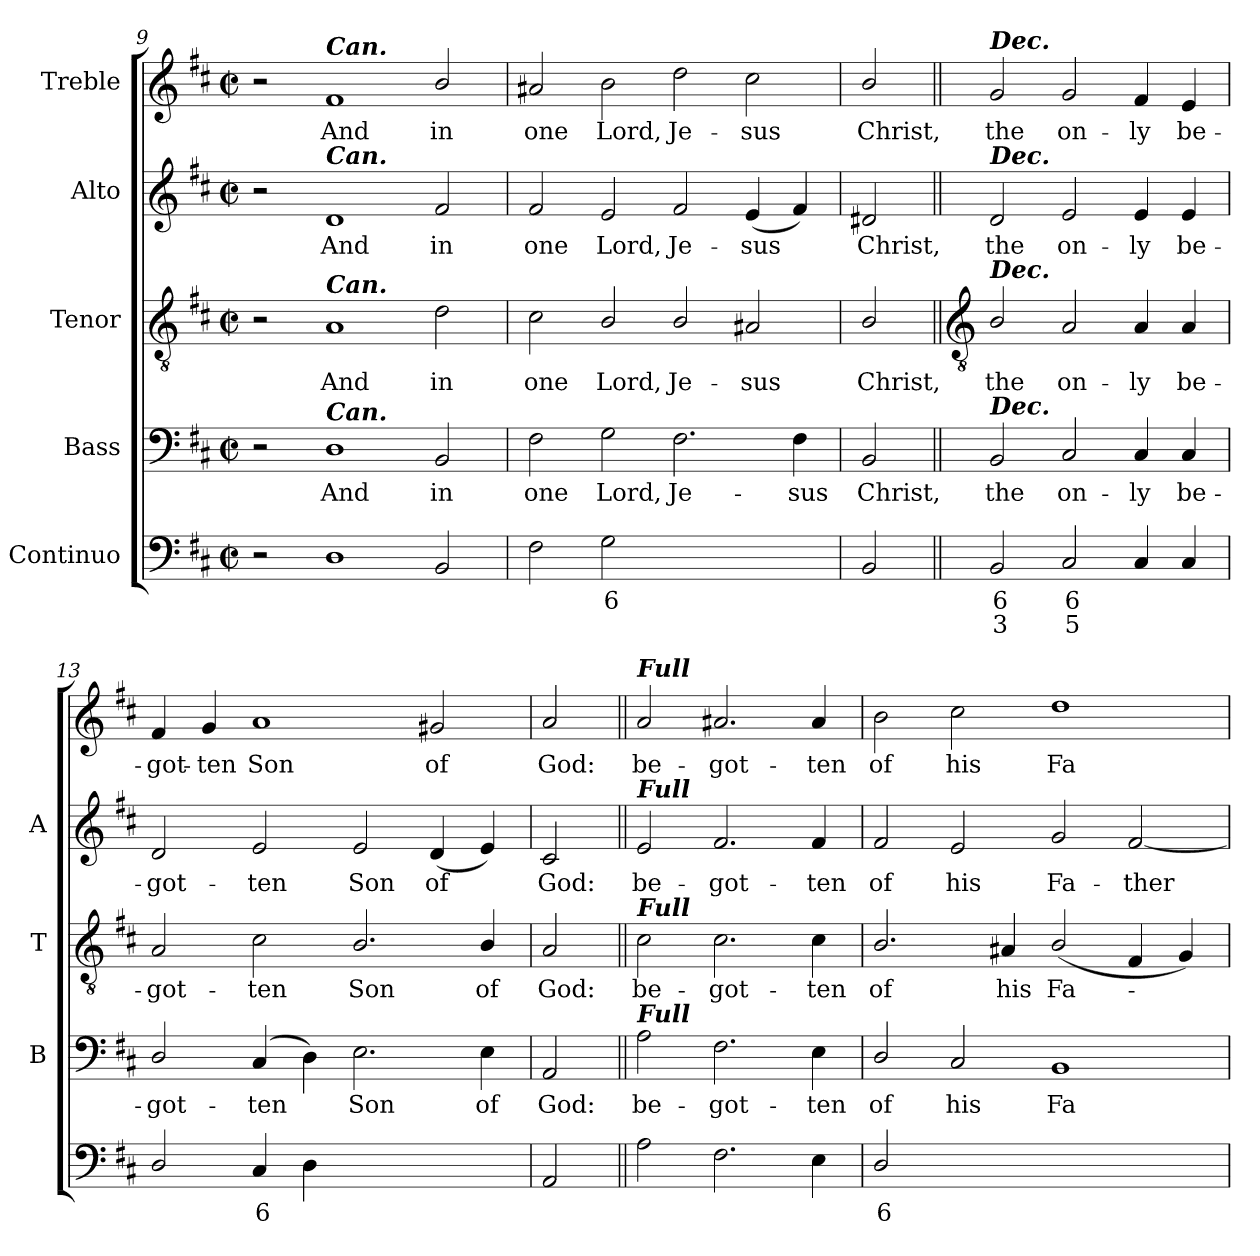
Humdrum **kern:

**kern	**text	**text	**kern	**text	**kern	**text	**kern	**text	**kern	**text
*part5	*part5	*part5	*part4	*part4	*part3	*part3	*part2	*part2	*part1	*part1
*staff5	*staff5	*staff5	*staff4	*staff4	*staff3	*staff3	*staff2	*staff2	*staff1	*staff1
*I"Continuo	*	*	*I"Bass	*	*I"Tenor	*	*I"Alto	*	*I"Treble	*
*	*	*	*I'B	*	*I'T	*	*I'A	*	*	*
*clefF4	*	*	*clefF4	*	*clefGv2	*	*clefG2	*	*clefG2	*
*k[f#c#]	*	*	*k[f#c#]	*	*k[f#c#]	*	*k[f#c#]	*	*k[f#c#]	*
*D:	*	*	*D:	*	*D:	*	*D:	*	*D:	*
*M4/2	*	*	*M4/2	*	*M4/2	*	*M4/2	*	*M4/2	*
*met(c|)	*	*	*met(c|)	*	*met(c|)	*	*met(c|)	*	*met(c|)	*
=9	=9	=9	=9	=9	=9	=9	=9	=9	=9	=9
2r	.	.	2r	.	2r	.	2r	.	2r	.
!	!	!	!	!	!	!	!	!	!LO:TX:a:Bi:t=Can.	!
!	!	!	!	!	!	!	!LO:TX:a:Bi:t=Can.	!	!	!
!	!	!	!	!	!LO:TX:a:Bi:t=Can.	!	!	!	!	!
!	!	!	!LO:TX:a:Bi:t=Can.	!	!	!	!	!	!	!
!	!	!	!	!LO:LY:b	!	!LO:LY:b	!	!LO:LY:b	!	!LO:LY:b
1D	.	.	1D	And	1A	And	1d	And	1f#	And
!	!	!	!	!LO:LY:b	!	!LO:LY:b	!	!LO:LY:b	!	!LO:LY:b
2BB	.	.	2BB	in	2d	in	2f#	in	2b/	in
=10	=10	=10	=10	=10	=10	=10	=10	=10	=10	=10
!	!	!	!	!LO:LY:b	!	!LO:LY:b	!	!LO:LY:b	!	!LO:LY:b
2F#	.	.	2F#	one	2c#	one	2f#	one	2a#X	one
!	!LO:LY:b	!	!	!LO:LY:b	!	!LO:LY:b	!	!LO:LY:b	!	!LO:LY:b
2G	6	.	2G	Lord,	2B/	Lord,	2e	Lord,	2b	Lord,
!	!LO:LY:b	!LO:LY:b	!	!LO:LY:b	!	!LO:LY:b	!	!LO:LY:b	!	!LO:LY:b
[2F#yy	6	4	2.F#	Je-	2B/	Je-	2f#	Je-	2dd	Je-
!	!LO:LY:b	!LO:LY:b	!	!	!	!LO:LY:b	!	!LO:LY:b	!	!LO:LY:b
2F#yy]	5	3	.	.	2A#X	-sus	(<4e	-sus	2cc#	-sus
!	!	!	!	!LO:LY:b	!	!	!	!	!	!
.	.	.	4F#	-sus	.	.	4f#)	.	.	.
=11	=11	=11	=11	=11	=11	=11	=11	=11	=11	=11
!	!	!	!	!LO:LY:b	!	!LO:LY:b	!	!LO:LY:b	!	!LO:LY:b
2BB	.	.	2BB	Christ,	2B/	Christ,	2d#X	Christ,	2b/	Christ,
!!LO:LB:g=z
=12||	=12||	=12||	=12||	=12||	=12||	=12||	=12||	=12||	=12||	=12||
*	*	*	*	*	*clefGv2	*	*	*	*	*
!	!	!	!	!	!	!	!	!	!LO:TX:a:Bi:t=Dec.	!
!	!	!	!	!	!	!	!LO:TX:a:Bi:t=Dec.	!	!	!
!	!	!	!	!	!LO:TX:a:Bi:t=Dec.	!	!	!	!	!
!	!	!	!LO:TX:a:Bi:t=Dec.	!	!	!	!	!	!	!
!	!LO:LY:b	!LO:LY:b	!	!LO:LY:b	!	!LO:LY:b	!	!LO:LY:b	!	!LO:LY:b
2BB	6	3	2BB	the	2B/	the	2d	the	2g	the
!	!LO:LY:b	!LO:LY:b	!	!LO:LY:b	!	!LO:LY:b	!	!LO:LY:b	!	!LO:LY:b
2C#	6	5	2C#	on-	2A	on-	2e	on-	2g	on-
!	!	!	!	!LO:LY:b	!	!LO:LY:b	!	!LO:LY:b	!	!LO:LY:b
4C#	.	.	4C#	-ly	4A	-ly	4e	-ly	4f#	-ly
!	!	!	!	!LO:LY:b	!	!LO:LY:b	!	!LO:LY:b	!	!LO:LY:b
4C#	.	.	4C#	be-	4A	be-	4e	be-	4e	be-
=13	=13	=13	=13	=13	=13	=13	=13	=13	=13	=13
!	!	!	!	!LO:LY:b	!	!LO:LY:b	!	!LO:LY:b	!	!LO:LY:b
2D/	.	.	2D/	-got-	2A	-got-	2d	-got-	4f#	-got-
!	!	!	!	!	!	!	!	!	!	!LO:LY:b
.	.	.	.	.	.	.	.	.	4g	-ten
!	!LO:LY:b	!	!	!LO:LY:b	!	!LO:LY:b	!	!LO:LY:b	!	!LO:LY:b
4C#	6	.	(<4C#	-ten	2c#	-ten	2e	-ten	1a	Son
4D	.	.	4D)	.	.	.	.	.	.	.
!	!LO:LY:b	!	!	!LO:LY:b	!	!LO:LY:b	!	!LO:LY:b	!	!
[2Eyy	4	.	2.E	Son	2.B/	Son	2e	Son	.	.
!	!LO:LY:b	!	!	!	!	!	!	!LO:LY:b	!	!LO:LY:b
2Eyy]	3	.	.	.	.	.	(<4d	of	2g#X	of
!	!	!	!	!LO:LY:b	!	!LO:LY:b	!	!	!	!
.	.	.	4E	of	4B/	of	4e)	.	.	.
=14	=14	=14	=14	=14	=14	=14	=14	=14	=14	=14
!	!	!	!	!LO:LY:b	!	!LO:LY:b	!	!LO:LY:b	!	!LO:LY:b
2AA	.	.	2AA	God:	2A	God:	2c#	God:	2a	God:
=15||	=15||	=15||	=15||	=15||	=15||	=15||	=15||	=15||	=15||	=15||
!	!	!	!	!	!	!	!	!	!LO:TX:a:Bi:t=Full	!
!	!	!	!	!	!	!	!LO:TX:a:Bi:t=Full	!	!	!
!	!	!	!	!	!LO:TX:a:Bi:t=Full	!	!	!	!	!
!	!	!	!LO:TX:a:Bi:t=Full	!	!	!	!	!	!	!
!	!	!	!	!LO:LY:b	!	!LO:LY:b	!	!LO:LY:b	!	!LO:LY:b
2A	.	.	2A	be-	2c#	be-	2e	be-	2a	be-
!	!	!	!	!LO:LY:b	!	!LO:LY:b	!	!LO:LY:b	!	!LO:LY:b
2.F#	.	.	2.F#	-got-	2.c#	-got-	2.f#	-got-	2.a#X	-got-
!	!	!	!	!LO:LY:b	!	!LO:LY:b	!	!LO:LY:b	!	!LO:LY:b
4E	.	.	4E	-ten	4c#	-ten	4f#	-ten	4a#	-ten
=16	=16	=16	=16	=16	=16	=16	=16	=16	=16	=16
!	!LO:LY:b	!	!	!LO:LY:b	!	!LO:LY:b	!	!LO:LY:b	!	!LO:LY:b
2D/	6	.	2D/	of	2.B/	of	2f#	of	2b	of
!	!LO:LY:b	!	!	!LO:LY:b	!	!	!	!LO:LY:b	!	!LO:LY:b
[4C#yy	7	.	2C#	his	.	.	2e	his	2cc#	his
!	!LO:LY:b	!	!	!	!	!LO:LY:b	!	!	!	!
4C#yy]	6	.	.	.	4A#X	his	.	.	.	.
!	!LO:LY:b	!	!	!LO:LY:b	!	!LO:LY:b	!	!LO:LY:b	!	!LO:LY:b
[2BByy	6	.	1BB	Fa-	(<2B/	Fa-	2g	Fa-	1dd	Fa-
!	!LO:LY:b	!	!	!	!	!	!	!LO:LY:b	!	!
2BByy]	5	.	.	.	4F#	.	[2f#	-ther	.	.
.	.	.	.	.	4G)	.	.	.	.	.
=	=	=	=	=	=	=	=	=	=	=
*-	*-	*-	*-	*-	*-	*-	*-	*-	*-	*-
